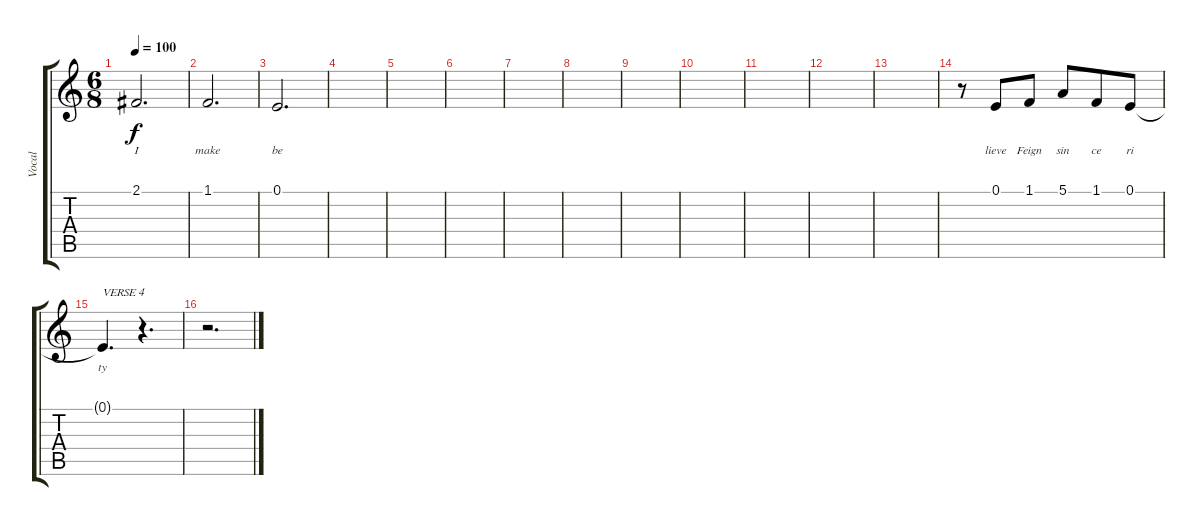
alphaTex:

\track ("Vocal" "Vocal") {instrument acousticgrandpiano}
\staff {score tabs}
\tuning (E4 B3 G3 D3 A2 E2) {hide}
\ts (6 8)
\tempo 100
\clef g2
\ks c
2.1.2{d lyrics (0 "I") lyrics (1 "") lyrics (2 "") lyrics (3 "") lyrics (4 "") dy f} |
1.1.2{d lyrics (0 "make") lyrics (1 "") lyrics (2 "") lyrics (3 "") lyrics (4 "")} |
0.1.2{d lyrics (0 "be") lyrics (1 "") lyrics (2 "") lyrics (3 "") lyrics (4 "")} |
|
|
|
|
|
|
|
|
|
|
r.8 0.1.8{lyrics (0 "lieve") lyrics (1 "") lyrics (2 "") lyrics (3 "") lyrics (4 "")} 1.1.8{lyrics (0 "Feign") lyrics (1 "") lyrics (2 "") lyrics (3 "") lyrics (4 "")} 5.1.8{lyrics (0 "sin") lyrics (1 "") lyrics (2 "") lyrics (3 "") lyrics (4 "")} 1.1.8{lyrics (0 "ce") lyrics (1 "") lyrics (2 "") lyrics (3 "") lyrics (4 "")} 0.1.8{lyrics (0 "ri") lyrics (1 "") lyrics (2 "") lyrics (3 "") lyrics (4 "")} |
0.1{t}.4{d txt "VERSE 4" lyrics (0 "ty") lyrics (1 "") lyrics (2 "") lyrics (3 "") lyrics (4 "")} r.4{d} |
r.2{d}
